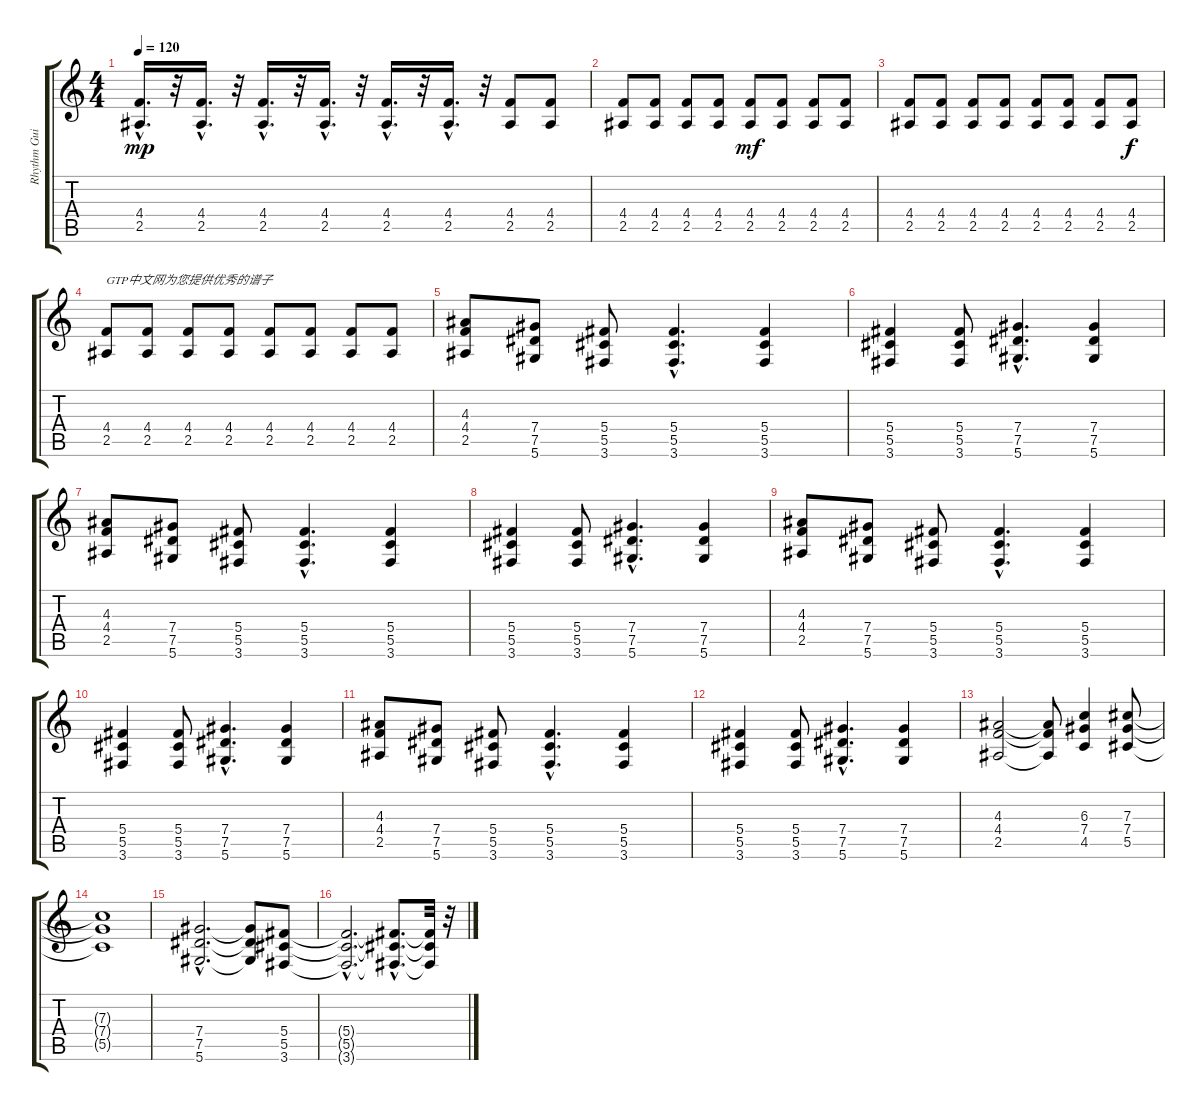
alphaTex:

\track ("Rhythm Guitar" "Rhythm Gui") {instrument distortionguitar}
\staff {score tabs}
\tuning (Eb4 Bb3 Gb3 Db3 Ab2 Eb2) {hide}
\ts (4 4)
\tempo 120
\clef g2
\ks c
(4.4{hac} 2.5{hac}).16{d dy mp instrument distortionguitar} r.32 (4.4{hac} 2.5{hac}).16{d} r.32 (4.4{hac} 2.5{hac}).16{d} r.32 (4.4{hac} 2.5{hac}).16{d} r.32 (4.4{hac} 2.5{hac}).16{d} r.32 (4.4{hac} 2.5{hac}).16{d} r.32 (4.4 2.5).8 (4.4 2.5).8 |
(4.4 2.5).8 (4.4 2.5).8 (4.4 2.5).8 (4.4 2.5).8 (4.4 2.5).8{dy mf} (4.4 2.5).8 (4.4 2.5).8 (4.4 2.5).8 |
(4.4 2.5).8 (4.4 2.5).8 (4.4 2.5).8 (4.4 2.5).8 (4.4 2.5).8 (4.4 2.5).8 (4.4 2.5).8 (4.4 2.5).8{dy f} |
(4.4 2.5).8{txt "GTP中文网为您提供优秀的谱子"} (4.4 2.5).8 (4.4 2.5).8 (4.4 2.5).8 (4.4 2.5).8 (4.4 2.5).8 (4.4 2.5).8 (4.4 2.5).8 |
(4.3 4.4 2.5).8 (7.4 7.5 5.6).8 (5.4 5.5 3.6).8 (5.4{hac} 5.5{hac} 3.6{hac}).4{d} (5.4 5.5 3.6).4 |
(5.4 5.5 3.6).4 (5.4 5.5 3.6).8 (7.4{hac} 7.5{hac} 5.6{hac}).4{d} (7.4 7.5 5.6).4 |
(4.3 4.4 2.5).8 (7.4 7.5 5.6).8 (5.4 5.5 3.6).8 (5.4{hac} 5.5{hac} 3.6{hac}).4{d} (5.4 5.5 3.6).4 |
(5.4 5.5 3.6).4 (5.4 5.5 3.6).8 (7.4{hac} 7.5{hac} 5.6{hac}).4{d} (7.4 7.5 5.6).4 |
(4.3 4.4 2.5).8 (7.4 7.5 5.6).8 (5.4 5.5 3.6).8 (5.4{hac} 5.5{hac} 3.6{hac}).4{d} (5.4 5.5 3.6).4 |
(5.4 5.5 3.6).4 (5.4 5.5 3.6).8 (7.4{hac} 7.5{hac} 5.6{hac}).4{d} (7.4 7.5 5.6).4 |
(4.3 4.4 2.5).8 (7.4 7.5 5.6).8 (5.4 5.5 3.6).8 (5.4{hac} 5.5{hac} 3.6{hac}).4{d} (5.4 5.5 3.6).4 |
(5.4 5.5 3.6).4 (5.4 5.5 3.6).8 (7.4{hac} 7.5{hac} 5.6{hac}).4{d} (7.4 7.5 5.6).4 |
(4.3 4.4 2.5).2 (4.3{t} 4.4{t} 2.5{t}).8 (6.3 7.4 4.5).4 (7.3 7.4 5.5).8 |
(7.3{t} 7.4{t} 5.5{t}).1 |
(7.4{hac} 7.5{hac} 5.6{hac}).2{d} (7.4{t} 7.5{t} 5.6{t}).8 (5.4 5.5 3.6).8 |
(5.4{hac t} 5.5{hac t} 3.6{hac t}).2{d} (5.4{hac t} 5.5{hac t} 3.6{hac t}).8{d} (5.4{t} 5.5{t} 3.6{t}).32 r.32
